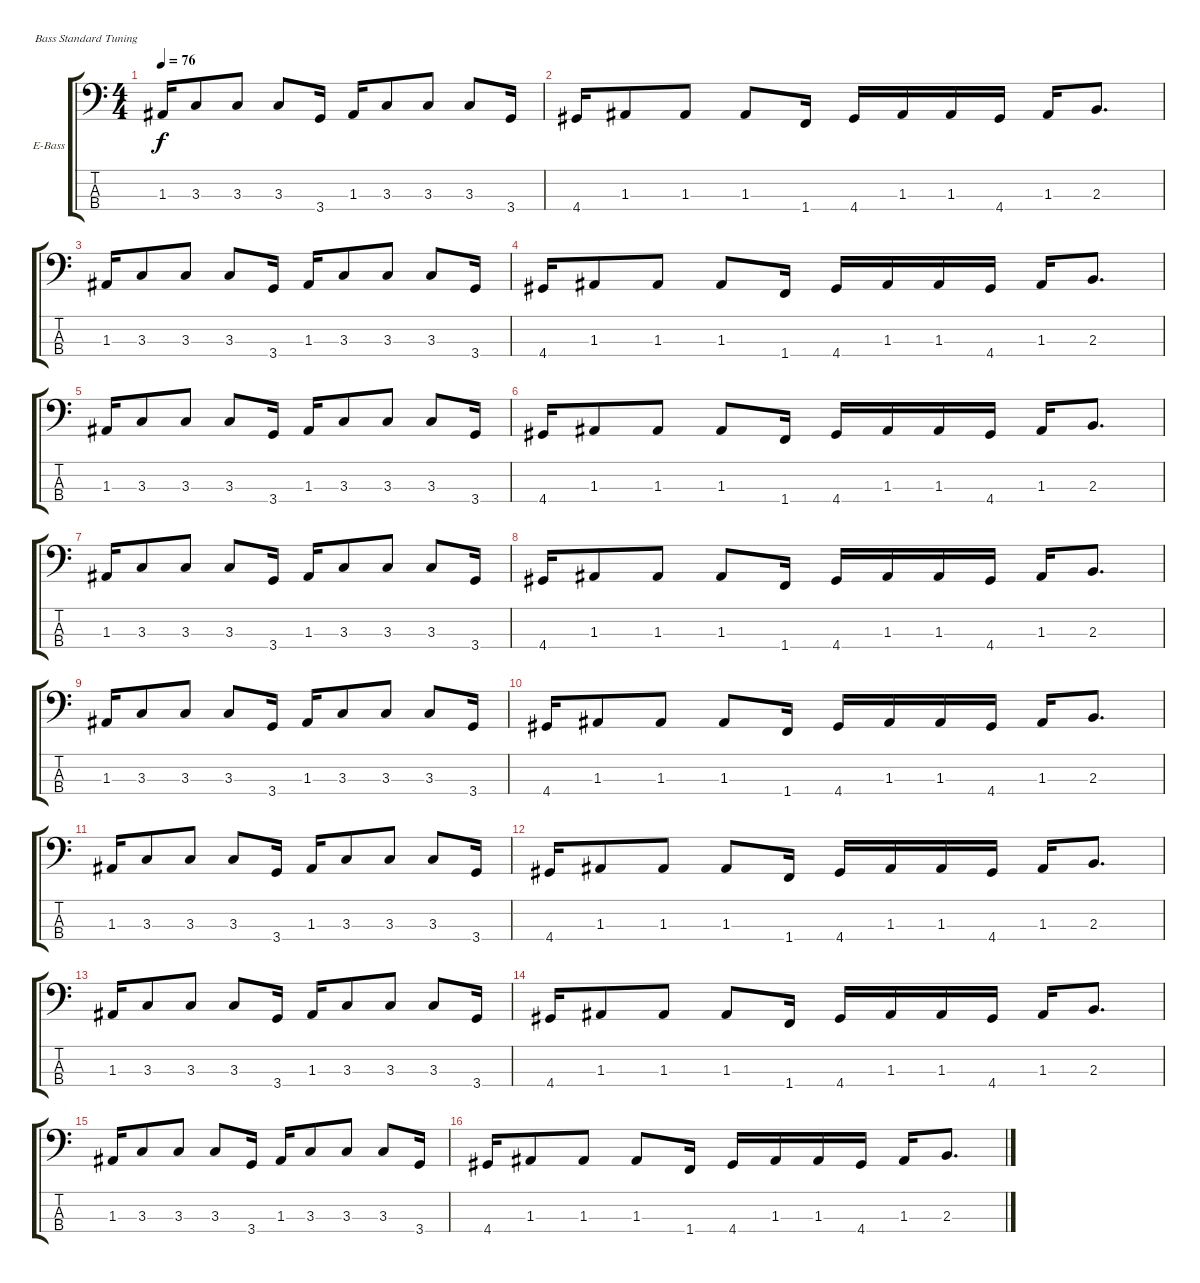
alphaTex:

\bracketExtendMode groupsimilarinstruments
\firstSystemTrackNameOrientation horizontal
\otherSystemsTrackNameOrientation horizontal
\track ("Bass" "E-Bass") {instrument electricbassfinger}
\staff {score tabs}
\tuning (G2 D2 A1 E1)
\ts (4 4)
\tempo 76
\clef f4
\ks c
1.3.16{dy f} 3.3.8 3.3.8 3.3.8 3.4.16 1.3.16 3.3.8 3.3.8 3.3.8 3.4.16 |
4.4.16 1.3.8 1.3.8 1.3.8 1.4.16 4.4.16 1.3.16 1.3.16 4.4.16 1.3.16 2.3.8{d} |
1.3.16 3.3.8 3.3.8 3.3.8 3.4.16 1.3.16 3.3.8 3.3.8 3.3.8 3.4.16 |
4.4.16 1.3.8 1.3.8 1.3.8 1.4.16 4.4.16 1.3.16 1.3.16 4.4.16 1.3.16 2.3.8{d} |
1.3.16 3.3.8 3.3.8 3.3.8 3.4.16 1.3.16 3.3.8 3.3.8 3.3.8 3.4.16 |
4.4.16 1.3.8 1.3.8 1.3.8 1.4.16 4.4.16 1.3.16 1.3.16 4.4.16 1.3.16 2.3.8{d} |
1.3.16 3.3.8 3.3.8 3.3.8 3.4.16 1.3.16 3.3.8 3.3.8 3.3.8 3.4.16 |
4.4.16 1.3.8 1.3.8 1.3.8 1.4.16 4.4.16 1.3.16 1.3.16 4.4.16 1.3.16 2.3.8{d} |
1.3.16 3.3.8 3.3.8 3.3.8 3.4.16 1.3.16 3.3.8 3.3.8 3.3.8 3.4.16 |
4.4.16 1.3.8 1.3.8 1.3.8 1.4.16 4.4.16 1.3.16 1.3.16 4.4.16 1.3.16 2.3.8{d} |
1.3.16 3.3.8 3.3.8 3.3.8 3.4.16 1.3.16 3.3.8 3.3.8 3.3.8 3.4.16 |
4.4.16 1.3.8 1.3.8 1.3.8 1.4.16 4.4.16 1.3.16 1.3.16 4.4.16 1.3.16 2.3.8{d} |
1.3.16 3.3.8 3.3.8 3.3.8 3.4.16 1.3.16 3.3.8 3.3.8 3.3.8 3.4.16 |
4.4.16 1.3.8 1.3.8 1.3.8 1.4.16 4.4.16 1.3.16 1.3.16 4.4.16 1.3.16 2.3.8{d} |
1.3.16 3.3.8 3.3.8 3.3.8 3.4.16 1.3.16 3.3.8 3.3.8 3.3.8 3.4.16 |
4.4.16 1.3.8 1.3.8 1.3.8 1.4.16 4.4.16 1.3.16 1.3.16 4.4.16 1.3.16 2.3.8{d}
